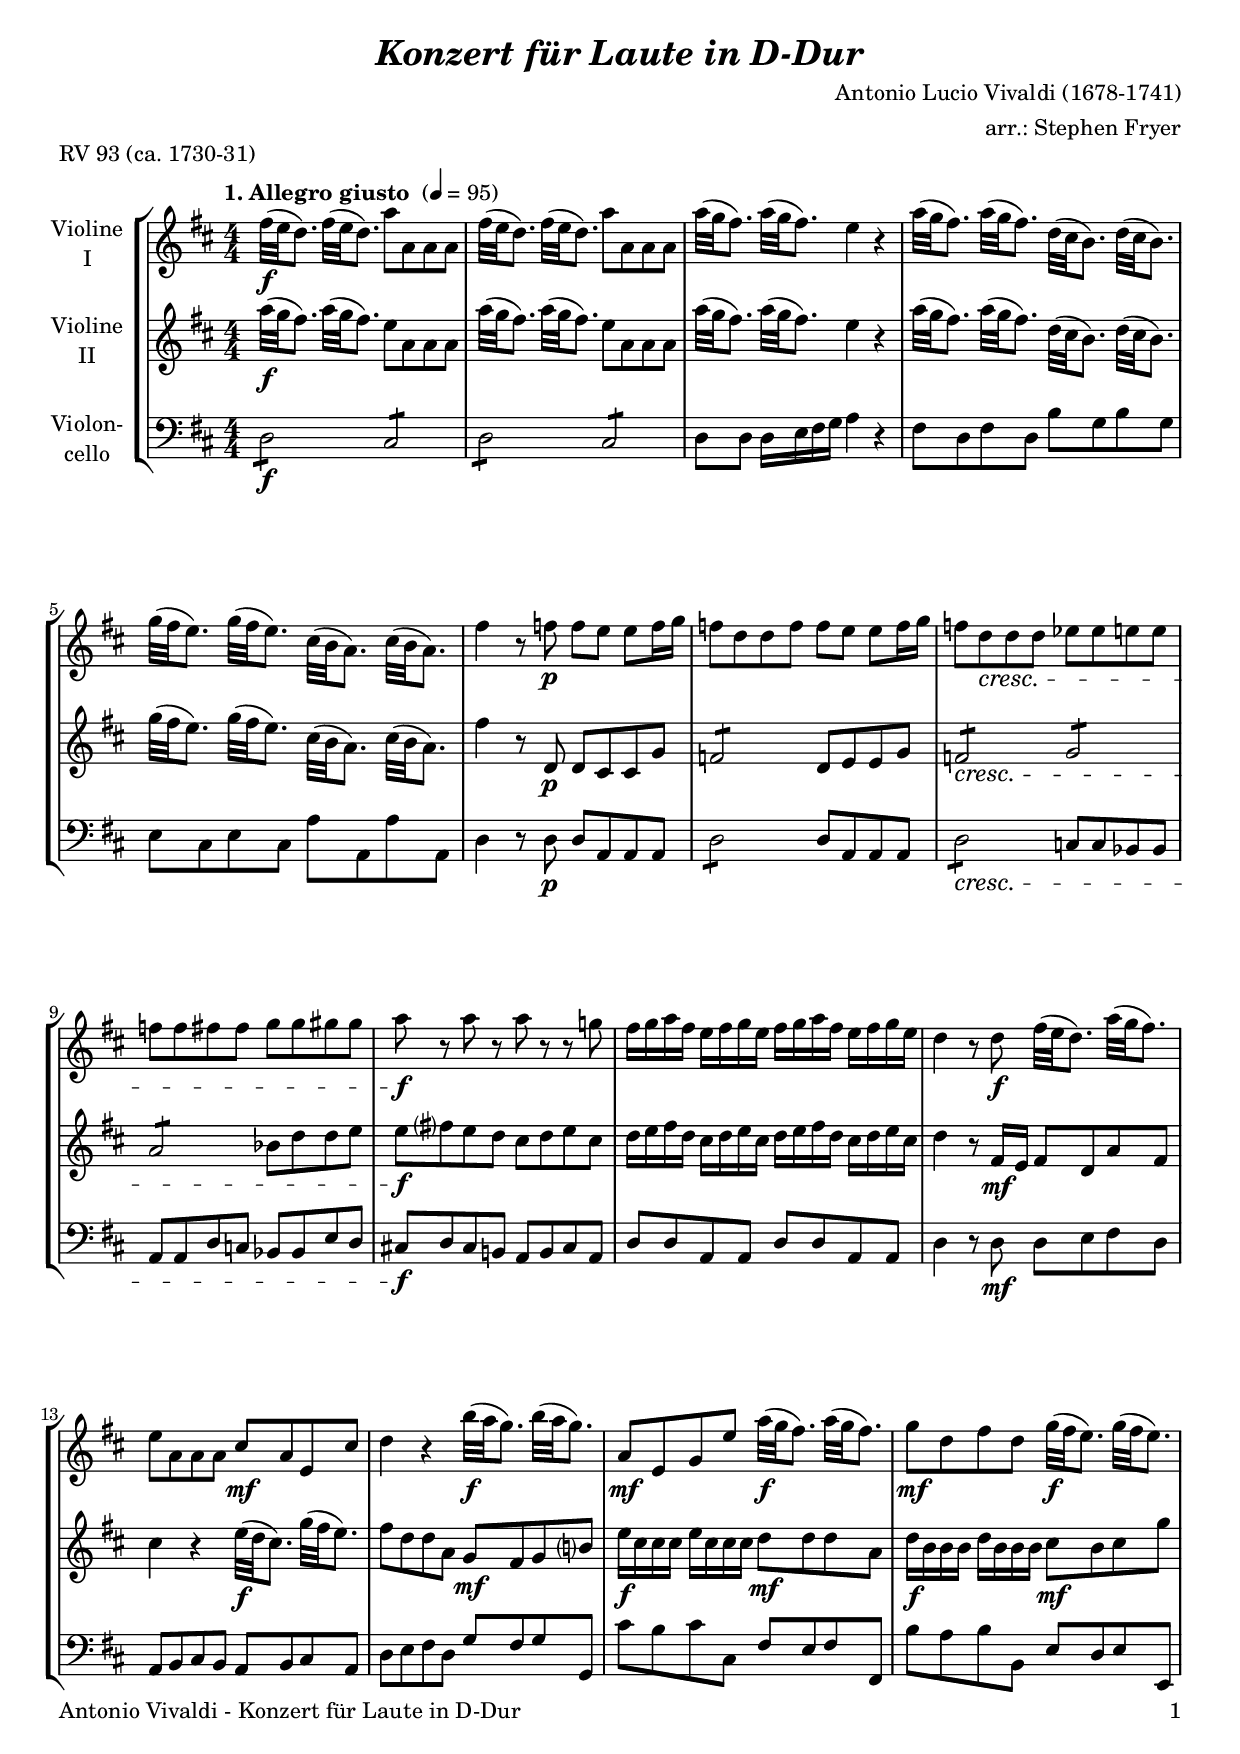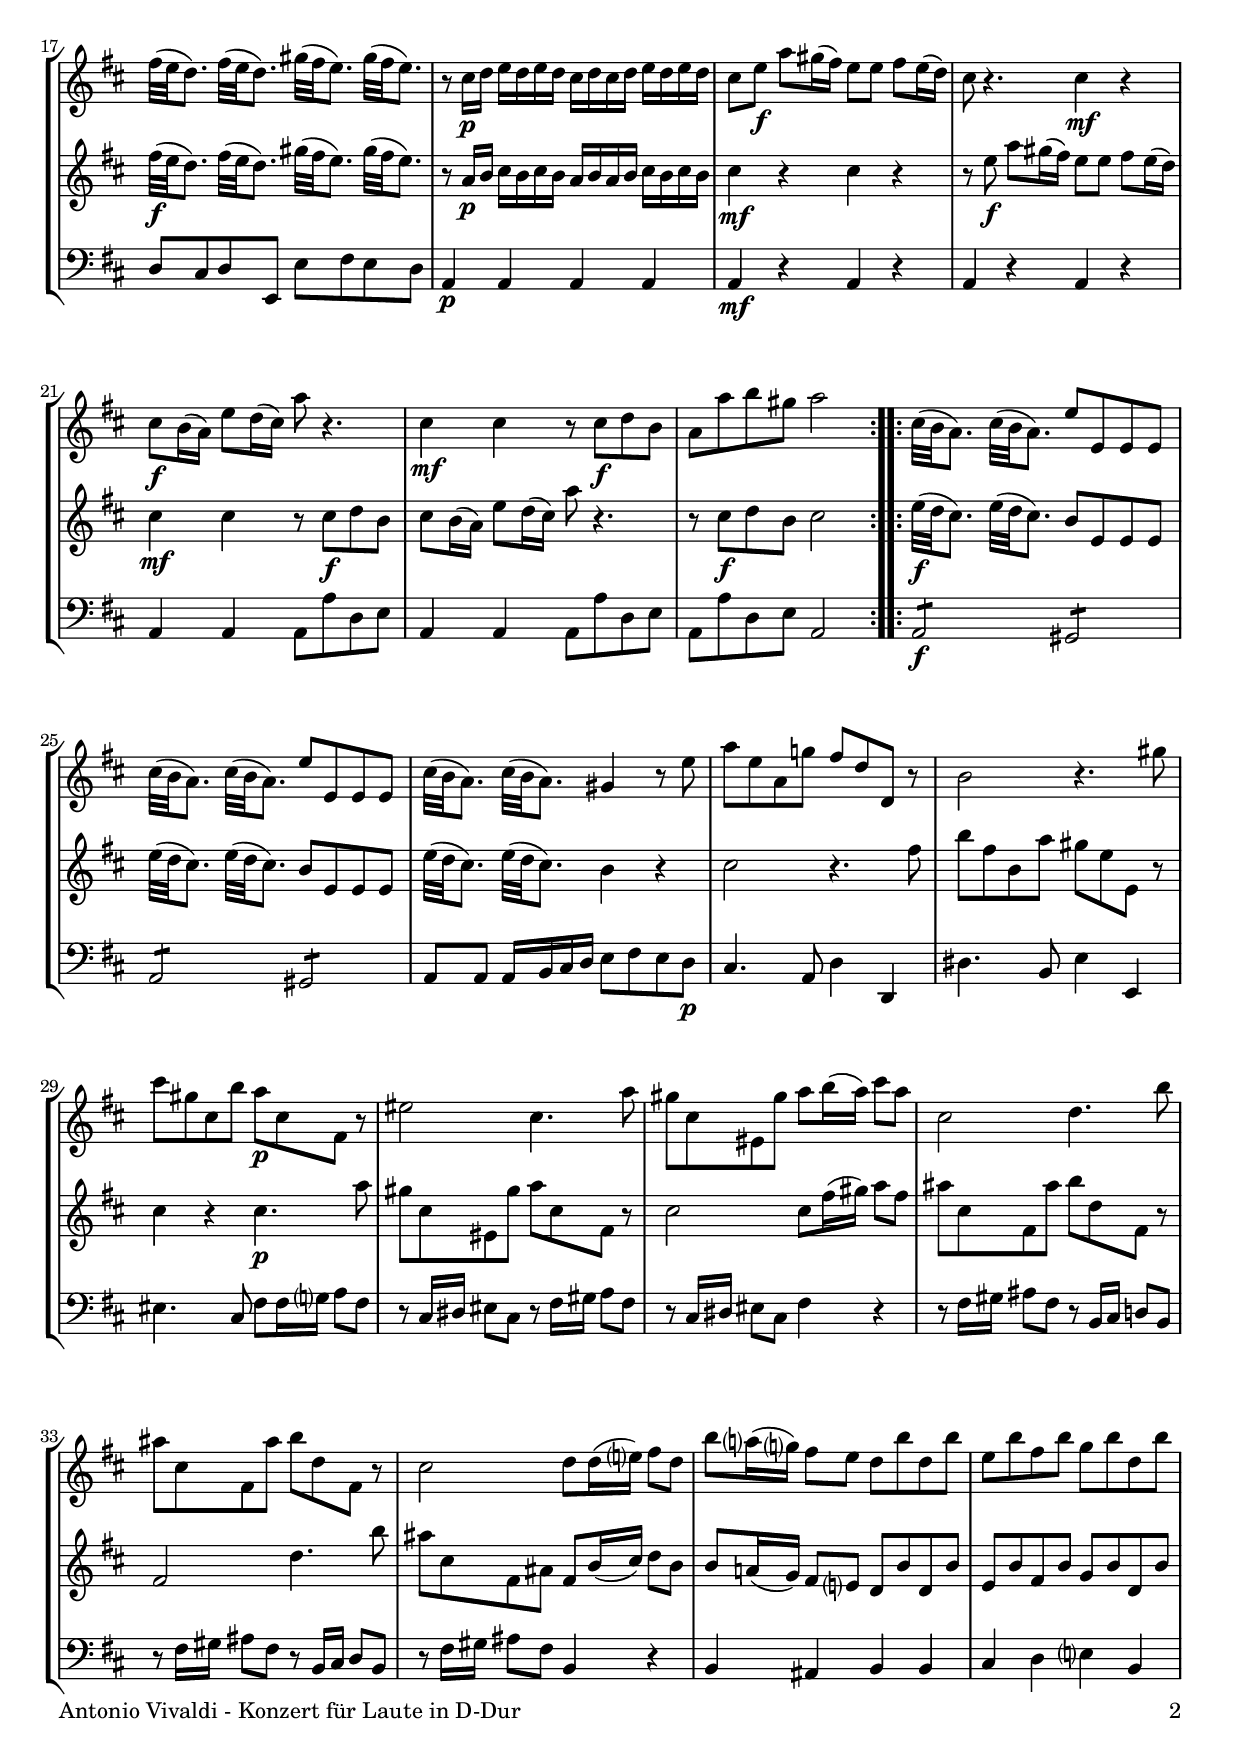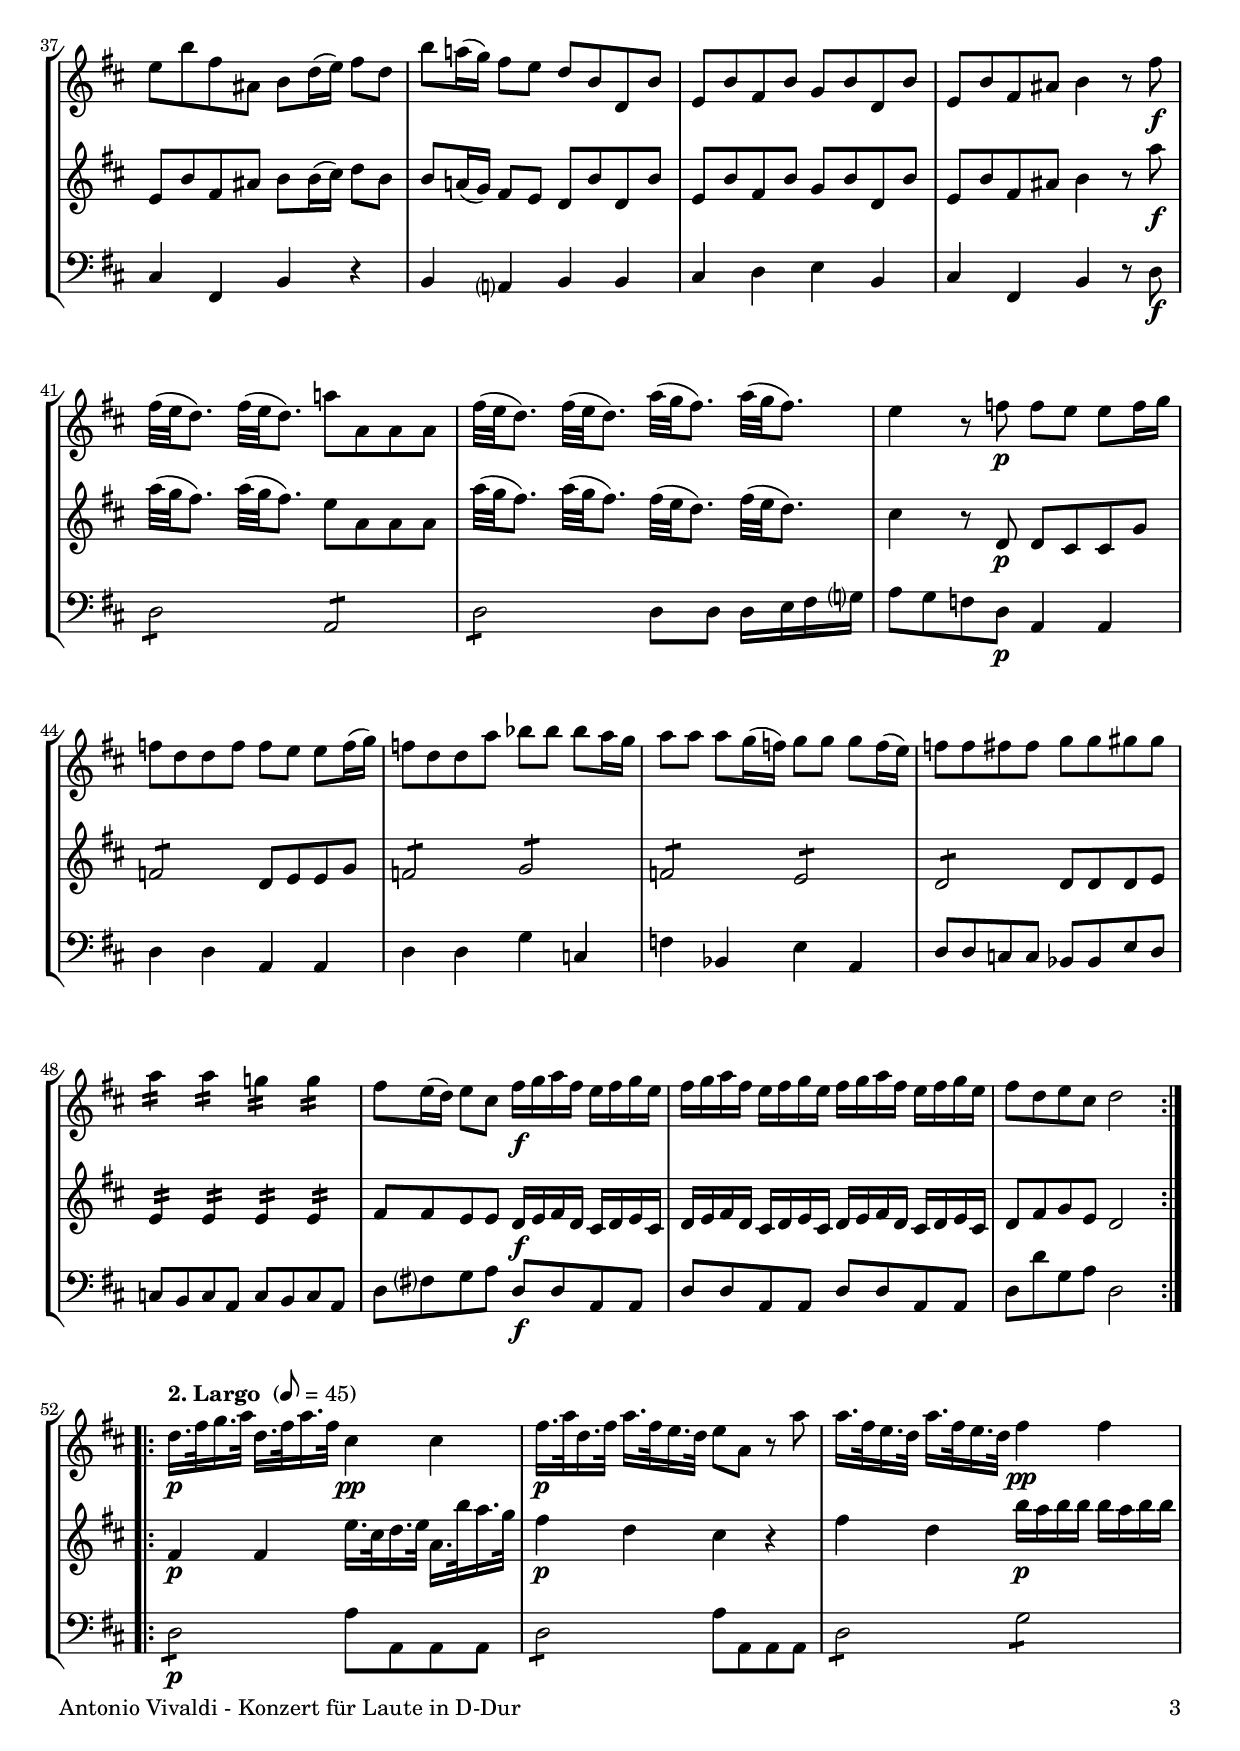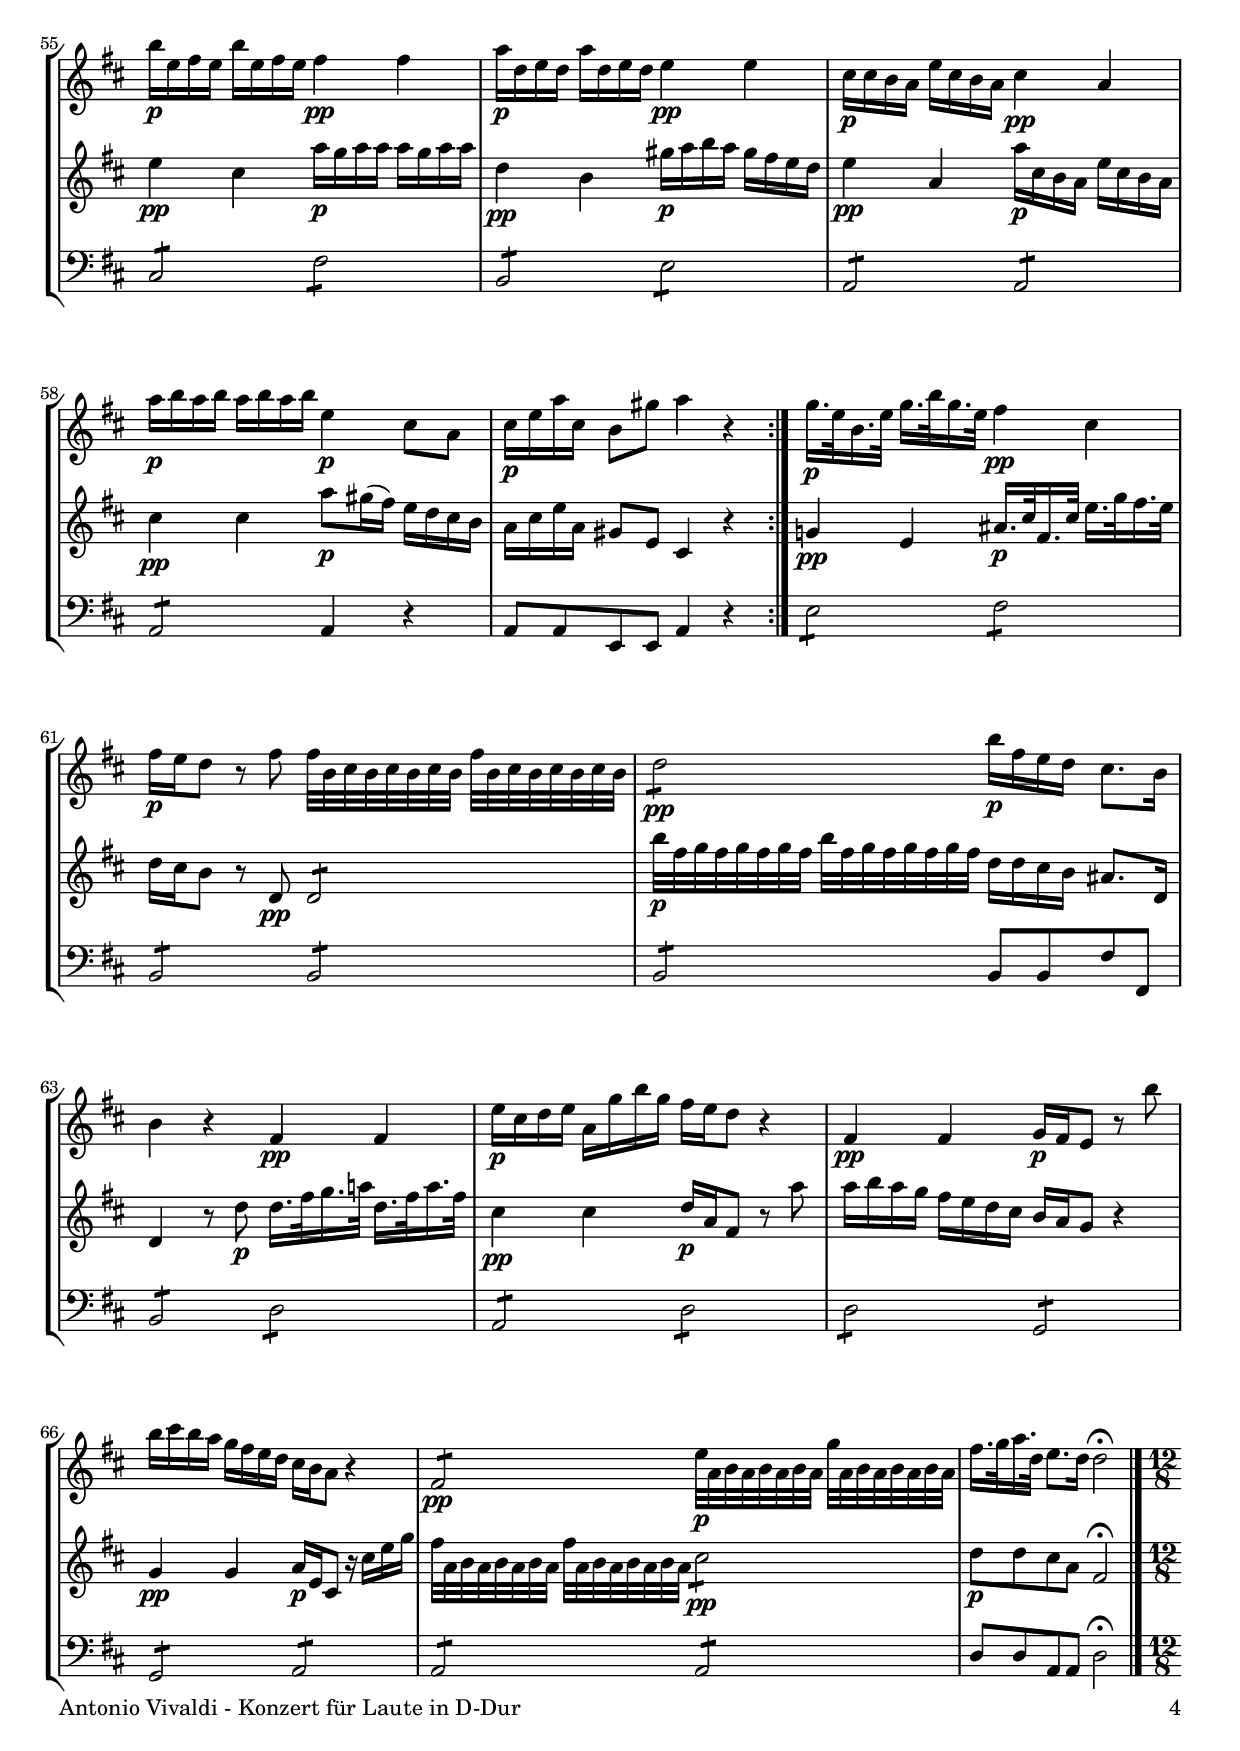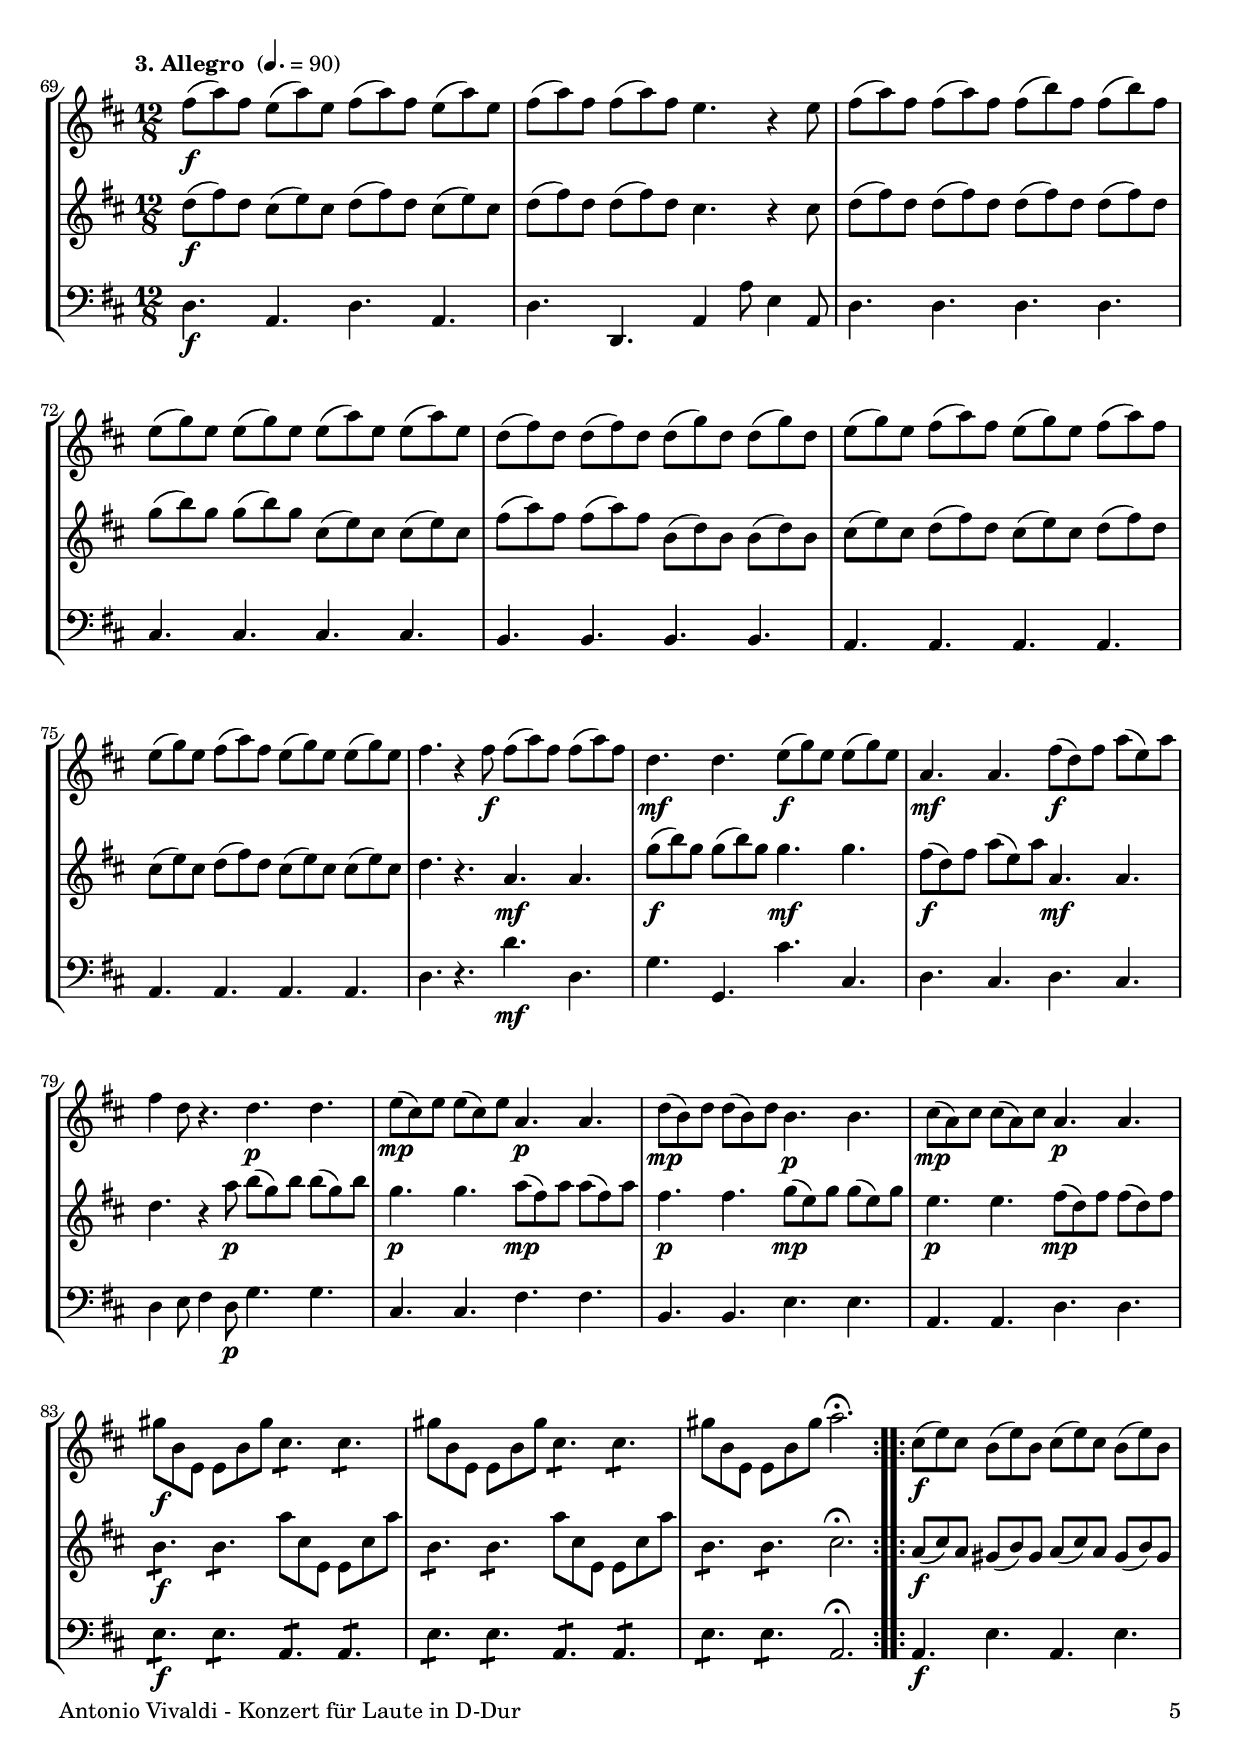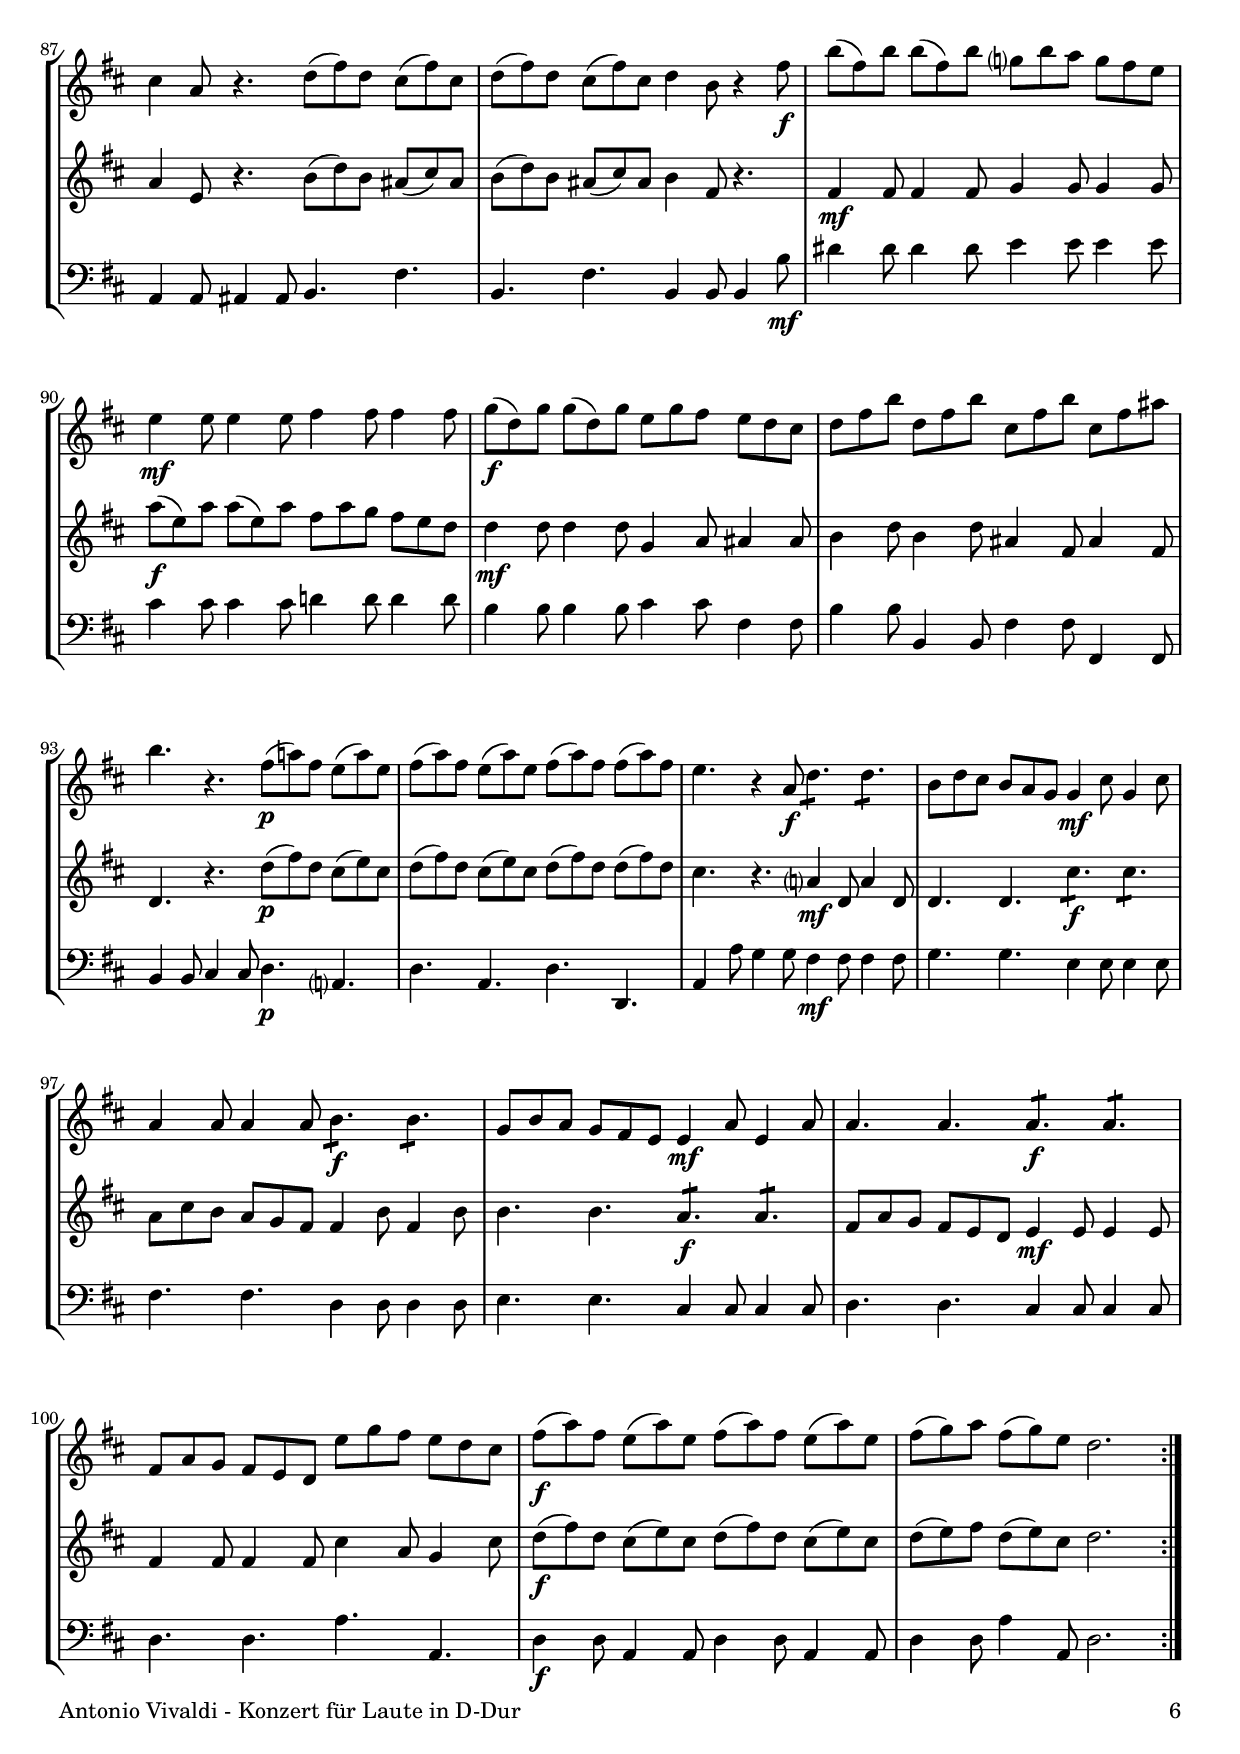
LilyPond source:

\version "2.24.4"
\include "deutsch.ly"

#(set-global-staff-size 19.25)

\header {
  title     = \markup \bold \italic "Konzert für Laute in D-Dur"
  composer  = "Antonio Lucio Vivaldi (1678-1741)"
  arranger  = "arr.: Stephen Fryer"
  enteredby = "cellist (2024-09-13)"
  piece     = "RV 93 (ca. 1730-31)"
}

voiceconsts = {
  \key d \major
  \time 4/4
  \clef "treble"
  \numericTimeSignature
  \compressEmptyMeasures
  % Set default beaming for all staves
%  \set Timing.beamExceptions = #'()
%  \set Timing.baseMoment     = #(ly:make-moment 1 4)
%  \set Timing.beatStructure  = #'(1 1 1)
}

introa = {        \tempo "1. Allegro giusto " 4=95 }
introb = { \break \tempo "2. Largo "          8=45 }
introc = { \pageBreak \tempo "3. Allegro "       4.=90 \time 12/8 }

mist = "string ensemble 1"
mivl = "violin"
miba = "cello"

dcaf = \mark \markup \box \italic "D.C. al Fine"
fine = \mark \markup \box \italic "Fine"

va = \relative c'' {
  \voiceconsts

  \introa
  \repeat volta 2 {
    fis32(\f e d8.) fis32( e d8.) a'8 a, a a
    fis'32( e d8.) fis32( e d8.) a'8 a, a a
    a'32( g fis8.) a32( g fis8.) e4 r
    a32( g fis8.) a32( g fis8.) d32( cis h8.) d32( cis h8.)

    g'32( fis e8.) g32( fis e8.) cis32( h a8.) cis32( h a8.)
    fis'4 r8 f\p f e e f16 g
    f8 d d f f e e f16 g
    f8 d\cresc d d es es e e

    f f fis fis g g gis gis
    a\f r a r a r r g!
    fis16 g a fis e fis g e fis g a fis e fis g e
    d4 r8 d\f fis32( e d8.) a'32( g fis8.)

    e8 a, a a cis\mf a e cis'
    d4 r h'32(\f a g8.) h32( a g8.)
    a,8\mf e g e' a32(\f g fis8.) a32( g fis8.)

    g8\mf d fis d g32(\f fis e8.) g32( fis e8.)
    fis32( e d8.) fis32( e d8.) gis32( fis e8.) gis32( fis e8.)
    r8 cis16\p d e d e d cis d cis d e d e d

    cis8 e\f a gis16( fis) e8 e fis e16( d)
    cis8 r4. cis4\mf r
    cis8\f h16( a) e'8 d16( cis) a'8 r4.

    cis,4\mf cis r8 cis\f d h
    a a' h gis a2
  }
  \repeat volta 2 {
    cis,32( h a8.) cis32( h a8.) e'8 e, e e
    cis'32( h a8.) cis32( h a8.) e'8 e, e e

    cis'32( h a8.) cis32( h a8.) gis4 r8 e'
    a e a, g'! fis d d, r
    h'2 r4. gis'8

    cis gis cis, h' a\p cis, fis, r
    eis'2 cis4. a'8
    gis cis, eis, gis' a h16( a) cis8 a

    cis,2 d4. h'8
    ais cis, fis, ais' h d, fis, r
    cis'2 d8 d16( e?) fis8 d

    h' a?16( g?) fis8 e d h' d, h'
    e, h' fis h g h d, h'
    e, h' fis ais, h d16( e) fis8 d
    h' a!16( g) fis8 e d h d, h'
    e, h' fis h g h d, h'

    e, h' fis ais h4 r8 fis'\f
    fis32( e d8.) fis32( e d8.) a'!8 a,8 a a
    fis'32( e d8.) fis32( e d8.) a'32( g fis8.) a32( g fis8.)
    e4 r8 f\p f e e f16 g

    f8 d d f f e e f16( g)
    f8 d d a' b b b a16 g
    a8 a a g16( f) g8 g g f16( e)
    f8 f fis fis g g gis gis
    \repeat tremolo 4 a16 \repeat tremolo 4 a \repeat tremolo 4 g! \repeat tremolo 4 g

    fis8 e16( d) e8 cis fis16\f g a fis e fis g e
    fis g a fis e fis g e fis g a fis e fis g e
    fis8 d e cis d2
  }

  \introb
  \repeat volta 2 {
    d16.\p fis32 g16. a32 d,16. fis32 a16. fis32 cis4\pp cis
    fis16.\p a32 d,16. fis32 a16. fis32 e16. d32 e8 a, r a'
    a16. fis32 e16. d32 a'16. fis32 e16. d32 fis4\pp fis

    h16\p e, fis e h' e, fis e fis4\pp fis
    a16\p d, e d a' d, e d e4\pp e
    cis16\p cis h a e' cis h a cis4\pp a
    a'16\p h a h a h a h e,4\p cis8 a

    cis16\p e a cis, h8 gis' a4 r
  }
  g16.\p e32 h16. e32 g16. h32 g16. e32 fis4\pp cis
  fis16\p e d8 r fis fis32 h, cis h cis h cis h fis' h, cis h cis h cis h

  \repeat tremolo 4 d8\pp h'16\p fis e d cis8. h16
  h4 r fis\pp fis
  e'16\p cis d e a, g' h g fis e d8 r4
  fis,\pp fis g16\p fis e8 r h''

  h16 cis h a g fis e d cis h a8 r4
  \repeat tremolo 4 fis8\pp  e'32\p a, h a h a h a g' a, h a h a h a
  fis'16. g32 a16. d,32 e8. d16 d2\fermata \bar "|."

  \introc
  \repeat volta 2 {
    fis8(\f a) fis e( a) e fis( a) fis e( a) e
    fis( a) fis fis( a) fis e4. r4 e8
    fis( a) fis fis( a) fis fis( h) fis fis( h) fis

    e( g) e e( g) e e( a) e e( a) e
    d( fis) d d( fis) d d( g) d d( g) d
    e( g) e fis( a) fis e( g) e fis( a) fis

    e( g) e fis( a) fis e( g) e e( g) e
    fis4. r4 fis8\f fis( a) fis fis( a) fis
    d4.\mf d e8(\f g) e e( g) e
    a,4.\mf a fis'8(\f d) fis a( e) a

    fis4 d8 r4. d\p d
    e8(\mp cis) e e( cis) e a,4.\p a
    d8(\mp h) d d( h) d h4.\p h
    cis8(\mp a) cis cis( a) cis a4.\p a

    gis'8\f h, e, e h' gis' \repeat tremolo 3 cis, \repeat tremolo 3 cis
    gis' h, e, e h' gis' \repeat tremolo 3 cis, \repeat tremolo 3 cis
    gis' h, e, e h' gis' a2.\fermata
  }
  \repeat volta 2 {
    cis,8(\f e) cis h( e) h cis( e) cis h( e) h
    cis4 a8 r4. d8( fis) d cis( fis) cis
    d( fis) d cis( fis) cis d4 h8 r4 fis'8\f

    h( fis) h h( fis) h g? h a g fis e
    e4\mf e8 e4 e8 fis4 fis8 fis4 fis8
    g(\f d) g g( d) g e g fis e d cis

    d fis h d, fis h cis, fis h cis, fis ais
    h4. r fis8(\p a!) fis e( a) e
    fis( a) fis e( a) e fis( a) fis fis( a) fis

    e4. r4 a,8\f \repeat tremolo 3 d \repeat tremolo 3 d
    h d cis h a g g4\mf cis8 g4 cis8
    a4 a8 a4 a8 \repeat tremolo 3 h\f \repeat tremolo 3 h

    g h a g fis e e4\mf a8 e4 a8
    a4. a \repeat tremolo 3 a8\f \repeat tremolo 3 a
    fis a g fis e d e' g fis e d cis

    fis(\f a) fis e( a) e fis( a) fis e( a) e
    fis( g) a fis( g) e d2.
  }
}

vb = \relative c''' {
  \voiceconsts

  \introa
  \repeat volta 2 {
    a32(\f g fis8.) a32( g fis8.) e8 a, a a
    a'32( g fis8.) a32( g fis8.) e8 a, a a
    a'32( g fis8.) a32( g fis8.) e4 r
    a32( g fis8.) a32( g fis8.) d32( cis h8.) d32( cis h8.)

    g'32( fis e8.) g32( fis e8.) cis32( h a8.) cis32( h a8.)
    fis'4 r8 d,\p d cis cis g'
    \repeat tremolo 4 f d e e g
    \repeat tremolo 4 f\cresc \repeat tremolo 4 g

    \repeat tremolo 4 a b d d e
    e\f fis? e d cis d e cis
    d16 e fis d cis d e cis d e fis d cis d e cis
    d4 r8 fis,16\mf e fis8 d a' fis

    cis'4 r e32(\f d cis8.) g'32( fis e8.)
    fis8 d d a g\mf fis g h?
    e16\f cis cis cis e cis cis cis d8\mf d d a

    d16\f h h h d h h h cis8\mf h cis g'
    fis32(\f e d8.) fis32( e d8.) gis32( fis e8.) gis32( fis e8.)
    r8 a,16\p h cis h cis h a h a h cis h cis h

    cis4\mf r cis r
    r8 e\f a gis16( fis) e8 e fis e16( d)
    cis4\mf cis r8 cis\f d h

    cis h16( a) e'8 d16( cis) a'8 r4.
    r8 cis,\f d h cis2
  }
  \repeat volta 2 {
    e32(\f d cis8.) e32( d cis8.) h8 e, e e
    e'32( d cis8.) e32( d cis8.) h8 e, e e

    e'32( d cis8.) e32( d cis8.) h4 r
    cis2 r4. fis8
    h fis h, a' gis e e, r

    cis'4 r cis4.\p a'8
    gis cis, eis, gis' a cis, fis, r
    cis'2 cis8 fis16( gis) a8 fis

    ais cis, fis, ais' h d, fis, r
    fis2 d'4. h'8

    ais cis, fis, ais fis h16( cis) d8 h
    h a!16( g) fis8 e? d h' d, h'
    e, h' fis h g h d, h'
    e, h' fis ais h h16( cis) d8 h
    h a!16( g) fis8 e d h' d, h'

    e, h' fis h g h d, h'
    e, h' fis ais h4 r8 a'\f
    a32( g fis8.) a32( g fis8.) e8 a, a a
    a'32( g fis8.) a32( g fis8.) fis32( e d8.) fis32( e d8.)

    cis4 r8 d,\p d cis cis g'
    \repeat tremolo 4 f d e e g
    \repeat tremolo 4 f \repeat tremolo 4 g
    \repeat tremolo 4 f \repeat tremolo 4 e
    \repeat tremolo 4 d d d d e

    \repeat tremolo 4 e16 \repeat tremolo 4 e \repeat tremolo 4 e \repeat tremolo 4 e
    fis8 fis e e d16\f e fis d cis d e cis
    d e fis d cis d e cis d e fis d cis d e cis
    d8 fis g e d2
  }

  \introb
  \repeat volta 2 {
    fis4\p fis e'16. cis32 d16. e32 a,16. h'32 a16. g32
    fis4\p d cis r
    fis d h'16\p a h h h a h h
    e,4\pp cis a'16\p g a a a g a a

    d,4\pp h gis'16\p a h a gis fis e d
    e4\pp a, a'16\p cis, h a e' cis h a
    cis4\pp cis a'8\p gis16( fis) e d cis h
    a cis e a, gis8 e cis4 r
  }
  
  g'!\pp e ais16.\p cis32 fis,16. cis'32 e16. g32 fis16. e32
  d16 cis h8 r d,\pp \repeat tremolo 4 d
  h''32\p fis g fis g fis g fis h fis g fis g fis g fis d16 d cis h ais8. d,16

  d4 r8 d'\p d16. fis32 g16. a!32 d,16. fis32 a16. fis32
  cis4\pp cis d16\p a fis8 r a'
  a16 h a g fis e d cis h a g8 r4

  g\pp g a16\p e cis8 r16 cis' e g
  fis32 a, h a h a h a fis' a, h a h a h a \repeat tremolo 4 cis8\pp
  d\p d cis a fis2\fermata \bar "|."

  \introc
  \repeat volta 2 {
    d'8(\f fis) d cis( e) cis d( fis) d cis( e) cis
    d( fis) d d( fis) d cis4. r4 cis8
    d( fis) d d( fis) d d( fis) d d( fis) d
    g( h) g g( h) g cis,( e) cis cis( e) cis

    fis( a) fis fis( a) fis h,( d) h h( d) h
    cis( e) cis d( fis) d cis( e) cis d( fis) d
    cis( e) cis d( fis) d cis( e) cis cis( e) cis
    d4. r a\mf a

    g'8(\f h) g g( h) g g4.\mf g
    fis8(\f d) fis a( e) a a,4.\mf a
    d r4 a'8\p h( g) h h( g) h
    g4.\p g a8(\mp fis) a a( fis) a

    fis4.\p fis g8(\mp e) g g( e) g
    e4.\p e fis8(\mp d) fis fis( d) fis
    \repeat tremolo 3 h,\f \repeat tremolo 3 h a' cis, e, e cis' a'
    \repeat tremolo 3 h, \repeat tremolo 3 h a' cis, e, e cis' a'
     \repeat tremolo 3 h, \repeat tremolo 3 h cis2.\fermata
  }
  \repeat volta 2 {
    a8(\f cis) a gis( h) gis a( cis) a  gis( h) gis
    a4 e8 r4. h'8( d) h ais( cis) ais

    h( d) h ais( cis) ais h4 fis8 r4.
    fis4\mf fis8 fis4 fis8 g4 g8 g4 g8
    a'(\f e) a a( e) a fis a g fis e d

    d4\mf d8 d4 d8 g,4 a8 ais4 ais8
    h4 d8 h4 d8 ais4 fis8 ais4 fis8
    d4. r d'8(\p fis) d cis( e) cis

    d( fis) d cis( e) cis d( fis) d d( fis) d
    cis4. r a?4\mf d,8 a'4 d,8
    d4. d \repeat tremolo 3 cis'8\f \repeat tremolo 3 cis

    a cis h a g fis fis4 h8 fis4 h8
    h4. h \repeat tremolo 3 a8\f \repeat tremolo 3 a
    fis a g fis e d e4\mf e8 e4 e8

    fis4 fis8 fis4 fis8 cis'4 a8 g4 cis8
    d(\f fis) d cis( e) cis d( fis) d cis( e) cis
    d( e) fis d( e) cis d2.
  }
}

vc = \relative c {
  \voiceconsts
  \clef "bass"
  
  \introa
  \repeat volta 2 {
    \repeat tremolo 4 d8\f \repeat tremolo 4 cis
    \repeat tremolo 4 d \repeat tremolo 4 cis
    d d d16 e fis g a4 r
    fis8 d fis d h' g h g

    e cis e cis a' a, a' a,
    d4 r8 d\p d a a a
    \repeat tremolo 4 d d a a a
    \repeat tremolo 4 d\cresc c c b b

    a a d c b b e d
    cis!\f d cis h! a h cis a
    d d a a d d a a
    d4 r8 d\mf d e fis d

    a h cis h a h cis a
    d e fis d g fis g g,
    cis' h cis cis, fis e fis fis,

    h' a h h, e d e e,
    d' cis d e, e' fis e d
    a4\p a a a
    a\mf r a r

    a r a r
    a a a8 a' d, e
    a,4 a a8 a' d, e
    a, a' d, e a,2
  }
  \repeat volta 2 {
    \repeat tremolo 4 a8\f \repeat tremolo 4 gis
    \repeat tremolo 4 a \repeat tremolo 4 gis

    a a a16 h cis d e8 fis e d\p
    cis4. a8 d4 d,
    dis'4. h8 e4 e,

    eis'4. cis8 fis fis16 g? a8 fis
    r cis16 dis eis8 cis r fis16 gis a8 fis
    r cis16 dis eis8 cis fis4 r

    r8 fis16 gis ais8 fis r h,16 cis d!8 h
    r fis'16 gis ais8 fis r h,16 cis d8 h

    r fis'16 gis ais8 fis h,4 r
    h ais h h
    cis d e? h
    cis fis, h r
    h a? h h
    cis d e h

    cis fis, h r8 d\f
    \repeat tremolo 4 d \repeat tremolo 4 a
    \repeat tremolo 4 d d d d16 e fis g?
    a8 g f d\p a4 a

    d d a a
    d d g c,
    f b, e a,
    d8 d c c b b e d

    c h c a c h c a
    d fis? g a d,\f d a a
    d d a a d d a a
    d d' g, a d,2
  }

  \introb
  \repeat volta 2 {
    \repeat tremolo 4 d8\p a' a, a a
    \repeat tremolo 4 d a' a, a a
    \repeat tremolo 4 d \repeat tremolo 4 g
    \repeat tremolo 4 cis, \repeat tremolo 4 fis
    \repeat tremolo 4 h, \repeat tremolo 4 e
    \repeat tremolo 4 a, \repeat tremolo 4 a

    \repeat tremolo 4 a a4 r
    a8 a e e a4 r
  }
  \repeat tremolo 4 e'8 \repeat tremolo 4 fis
  \repeat tremolo 4 h, \repeat tremolo 4 h
  \repeat tremolo 4 h h h fis' fis,
  \repeat tremolo 4 h \repeat tremolo 4 d
  \repeat tremolo 4 a \repeat tremolo 4 d

  \repeat tremolo 4 d \repeat tremolo 4 g,
  \repeat tremolo 4 g \repeat tremolo 4 a
  \repeat tremolo 4 a \repeat tremolo 4 a
  d d a a d2\fermata \bar "|."

  \introc
  \repeat volta 2 {
    d4.\f a d a
    d d, a'4 a'8 e4 a,8
    d4. d d d
    cis cis cis cis
    h h h h

    a a a a
    a a a a
    d r d'\mf d,
    g g, cis' cis,
    d cis d cis

    d4 e8 fis4 d8\p g4. g
    cis, cis fis fis
    h, h e e
    a, a d d

    \repeat tremolo 3 e8\f \repeat tremolo 3 e \repeat tremolo 3 a, \repeat tremolo 3 a
    \repeat tremolo 3 e' \repeat tremolo 3 e \repeat tremolo 3 a, \repeat tremolo 3 a
    \repeat tremolo 3 e' \repeat tremolo 3 e a,2.\fermata
  }
  \repeat volta 2 {
    a4.\f e' a, e'
    a,4 a8 ais4 ais8 h4. fis'
    h, fis' h,4 h8 h4 h'8\mf
    dis4 dis8 dis4 dis8 e4 e8 e4 e8
    cis4 cis8 cis4 cis8 d!4 d8 d4 d8

    h4 h8 h4 h8 cis4 cis8 fis,4 fis8
    h4 h8 h,4 h8 fis'4 fis8 fis,4 fis8
    h4 h8 cis4 cis8 d4.\p a?
    d a d d,

    a'4 a'8 g4 g8 fis4\mf fis8 fis4 fis8
    g4. g e4 e8 e4 e8
    fis4. fis d4 d8 d4 d8
    e4. e cis4 cis8 cis4 cis8

    d4. d cis4 cis8 cis4 cis8
    d4. d a' a,
    d4\f d8 a4 a8 d4 d8 a4 a8
    d4 d8 a'4 a,8 d2.
  }
}


music = \new StaffGroup <<
      \new Staff {
	\set Staff.midiInstrument = \mivl
	\set Staff.instrumentName = \markup \center-column { "Violine" "I" }
	\transpose d d { \va }
      }

      \new Staff {
	\set Staff.midiInstrument = \mivl
	\set Staff.instrumentName = \markup \center-column { "Violine" "II" }
	\transpose d d { \vb }
      }

      \new Staff {
	\set Staff.midiInstrument = \miba
	\set Staff.instrumentName = \markup \center-column { "Violon-" "cello" }
	\transpose d d { \vc }
      }
>>

\book {
   \paper {
    print-page-number = ##t
    print-first-page-number = ##t
    ragged-last-bottom = ##f
    oddHeaderMarkup = \markup \null
    evenHeaderMarkup = \markup \null
    oddFooterMarkup = \markup {
      \fill-line {
        \if \should-print-page-number
        "Antonio Vivaldi - Konzert für Laute in D-Dur" \fromproperty #'page:page-number-string
      }
    }
    evenFooterMarkup = \oddFooterMarkup
  } \score {
    \music
    \layout {}
  }

  \score {
    \unfoldRepeats \music

    \midi {
      \context {
        \Score
      }
    }
  }
}